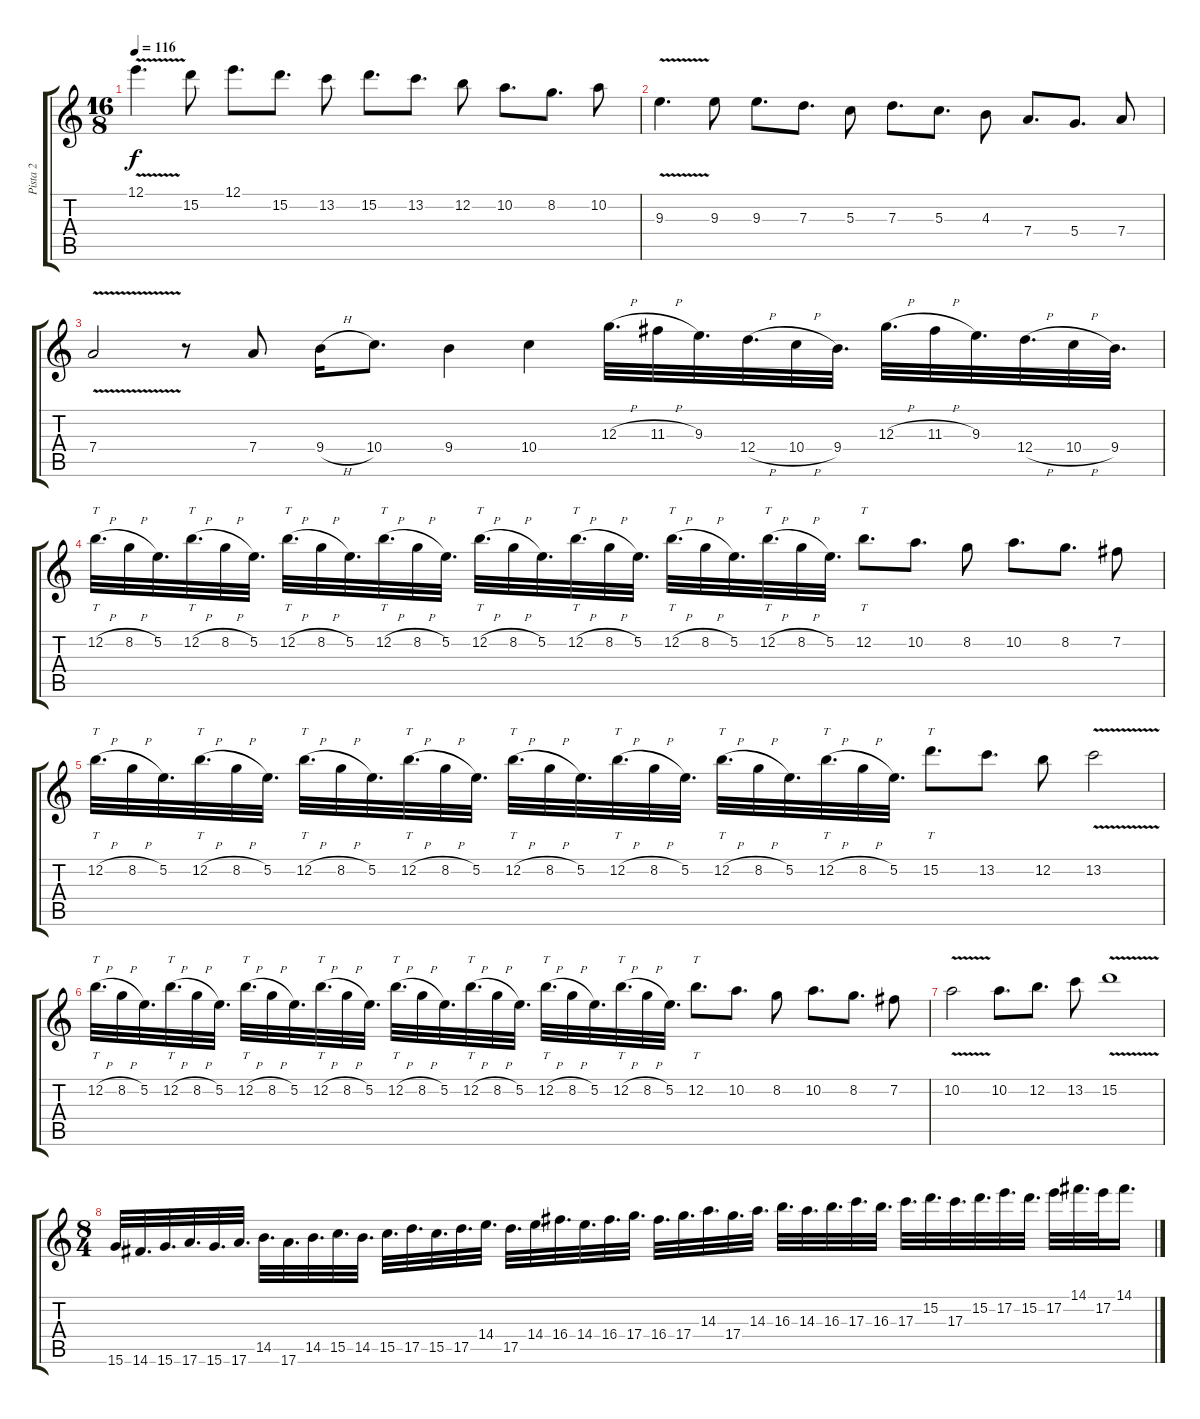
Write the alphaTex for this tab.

\track ("Pista 2" "Pista 2") {instrument overdrivenguitar}
\staff {score tabs}
\tuning (E4 B3 G3 D3 A2 E2) {hide}
\ts (16 8)
\tempo 116
\clef g2
\ks c
12.1{v}.4{d dy f} 15.2.8 12.1.8{d} 15.2.8{d} 13.2.8 15.2.8{d} 13.2.8{d} 12.2.8 10.2.8{d} 8.2.8{d} 10.2.8 |
9.3{v}.4{d} 9.3.8 9.3.8{d} 7.3.8{d} 5.3.8 7.3.8{d} 5.3.8{d} 4.3.8 7.4.8{d} 5.4.8{d} 7.4.8 |
7.4{v}.2 r.8 7.4.8 9.4{h}.16 10.4.8{d} 9.4.4 10.4.4 12.3{h}.32{d} 11.3{h}.32 9.3.32{d} 12.4{h}.32{d} 10.4{h}.32 9.4.32{d} 12.3{h}.32{d} 11.3{h}.32 9.3.32{d} 12.4{h}.32{d} 10.4{h}.32 9.4.32{d} |
12.2{h}.32{tt d} 8.2{h}.32 5.2.32{d} 12.2{h}.32{tt d} 8.2{h}.32 5.2.32{d} 12.2{h}.32{tt d} 8.2{h}.32 5.2.32{d} 12.2{h}.32{tt d} 8.2{h}.32 5.2.32{d} 12.2{h}.32{tt d} 8.2{h}.32 5.2.32{d} 12.2{h}.32{tt d} 8.2{h}.32 5.2.32{d} 12.2{h}.32{tt d} 8.2{h}.32 5.2.32{d} 12.2{h}.32{tt d} 8.2{h}.32 5.2.32{d} 12.2.8{tt d} 10.2.8{d} 8.2.8 10.2.8{d} 8.2.8{d} 7.2.8 |
12.2{h}.32{tt d} 8.2{h}.32 5.2.32{d} 12.2{h}.32{tt d} 8.2{h}.32 5.2.32{d} 12.2{h}.32{tt d} 8.2{h}.32 5.2.32{d} 12.2{h}.32{tt d} 8.2{h}.32 5.2.32{d} 12.2{h}.32{tt d} 8.2{h}.32 5.2.32{d} 12.2{h}.32{tt d} 8.2{h}.32 5.2.32{d} 12.2{h}.32{tt d} 8.2{h}.32 5.2.32{d} 12.2{h}.32{tt d} 8.2{h}.32 5.2.32{d} 15.2.8{tt d} 13.2.8{d} 12.2.8 13.2{v}.2 |
12.2{h}.32{tt d} 8.2{h}.32 5.2.32{d} 12.2{h}.32{tt d} 8.2{h}.32 5.2.32{d} 12.2{h}.32{tt d} 8.2{h}.32 5.2.32{d} 12.2{h}.32{tt d} 8.2{h}.32 5.2.32{d} 12.2{h}.32{tt d} 8.2{h}.32 5.2.32{d} 12.2{h}.32{tt d} 8.2{h}.32 5.2.32{d} 12.2{h}.32{tt d} 8.2{h}.32 5.2.32{d} 12.2{h}.32{tt d} 8.2{h}.32 5.2.32{d} 12.2.8{tt d} 10.2.8{d} 8.2.8 10.2.8{d} 8.2.8{d} 7.2.8 |
10.2{v}.2 10.2.8{d} 12.2.8{d} 13.2.8 15.2{v}.1 |
\ts (8 4)
15.6.32{d} 14.6.32{d} 15.6.32{d} 17.6.32{d} 15.6.32{d} 17.6.32{d} 14.5.32{d} 17.6.32{d} 14.5.32{d} 15.5.32{d} 14.5.32{d} 15.5.32{d} 17.5.32{d} 15.5.32{d} 17.5.32{d} 14.4.32{d} 17.5.32{d} 14.4.32{d} 16.4.32{d} 14.4.32{d} 16.4.32{d} 17.4.32{d} 16.4.32{d} 17.4.32{d} 14.3.32{d} 17.4.32{d} 14.3.32{d} 16.3.32{d} 14.3.32{d} 16.3.32{d} 17.3.32{d} 16.3.32{d} 17.3.32{d} 15.2.32{d} 17.3.32{d} 15.2.32{d} 17.2.32{d} 15.2.32{d} 17.2.32{d} 14.1.32{d} 17.2.32 14.1.16{d}
